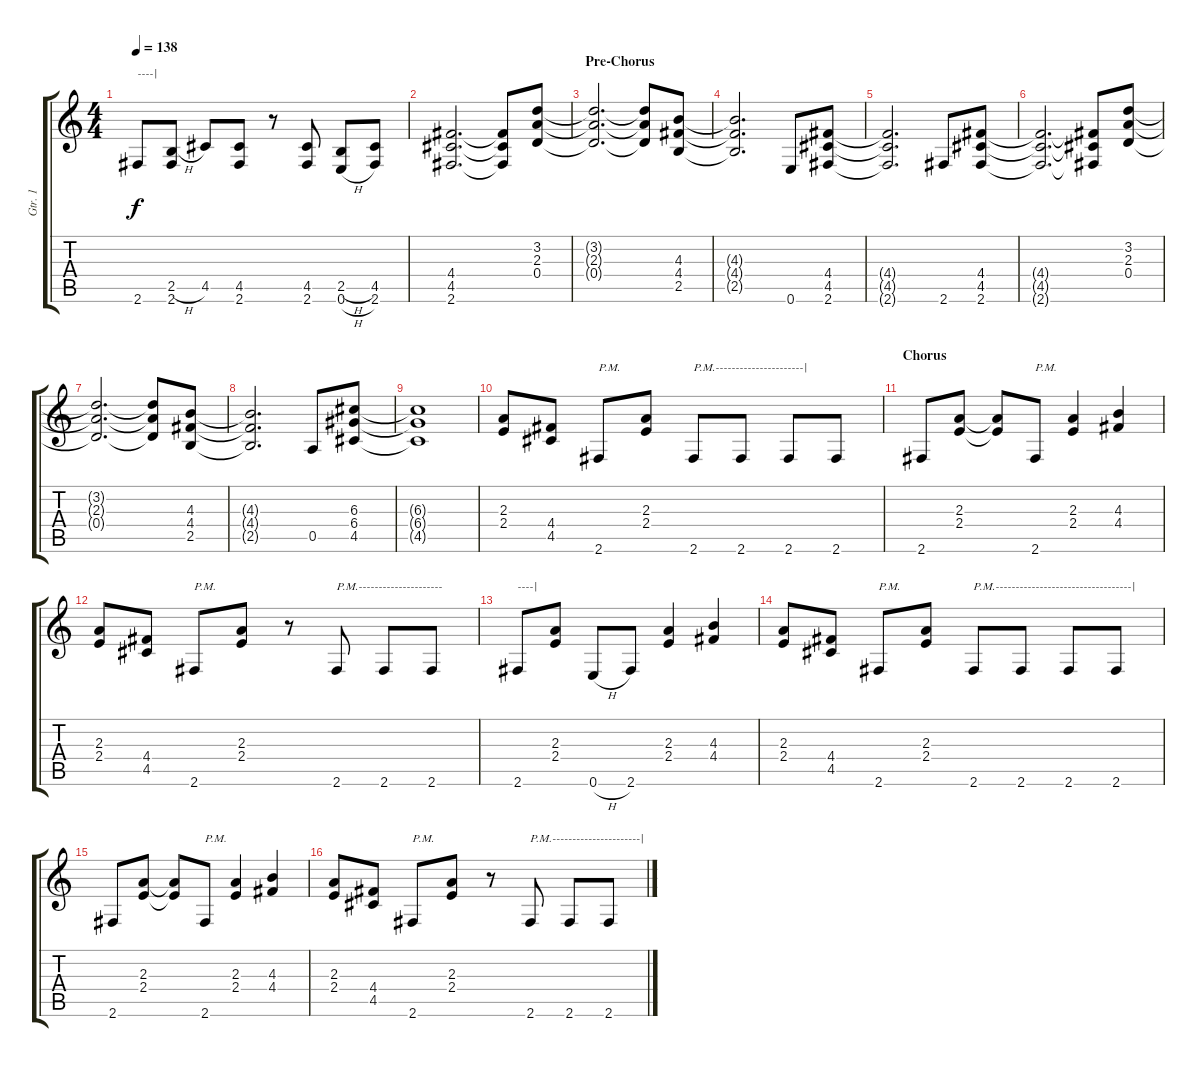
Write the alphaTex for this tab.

\track ("Gtr. 1" "Gtr. 1") {instrument overdrivenguitar}
\staff {score tabs}
\tuning (E4 B3 G3 D3 A2 E2) {hide}
\ts (4 4)
\tempo 138
\clef g2
\ks c
2.6.8{txt "----|" dy f} (2.5{h} 2.6).8 4.5.8 (4.5 2.6).8 r.8 (4.5 2.6).8 (2.5{h} 0.6{h}).8 (4.5 2.6).8 |
(4.4 4.5 2.6).2{d} (4.4{t} 4.5{t} 2.6{t}).8 (3.2 2.3 0.4).8 |
\section ("" "Pre-Chorus")
(3.2{t} 2.3{t} 0.4{t}).2{d} (3.2{t} 2.3{t} 0.4{t}).8 (4.3 4.4 2.5).8 |
(4.3{t} 4.4{t} 2.5{t}).2{d} 0.6.8 (4.4 4.5 2.6).8 |
(4.4{t} 4.5{t} 2.6{t}).2{d} 2.6.8 (4.4 4.5 2.6).8 |
(4.4{t} 4.5{t} 2.6{t}).2{d} (4.4{t} 4.5{t} 2.6{t}).8 (3.2 2.3 0.4).8 |
(3.2{t} 2.3{t} 0.4{t}).2{d} (3.2{t} 2.3{t} 0.4{t}).8 (4.3 4.4 2.5).8 |
(4.3{t} 4.4{t} 2.5{t}).2{d} 0.5.8 (6.3 6.4 4.5).8 |
(6.3{t} 6.4{t} 4.5{t}).1 |
(2.3 2.4).8 (4.4 4.5).8 2.6.8{txt "P.M."} (2.3 2.4).8 2.6.8{txt "P.M.----------------------|"} 2.6.8 2.6.8 2.6.8 |
\section ("" "Chorus")
2.6.8 (2.3 2.4).8 (2.3{t} 2.4{t}).8 2.6.8{txt "P.M."} (2.3 2.4).4 (4.3 4.4).4 |
(2.3 2.4).8 (4.4 4.5).8 2.6.8{txt "P.M."} (2.3 2.4).8 r.8 2.6.8{txt "P.M.---------------------"} 2.6.8 2.6.8 |
2.6.8{txt "----|"} (2.3 2.4).8 0.6{h}.8 2.6.8 (2.3 2.4).4 (4.3 4.4).4 |
(2.3 2.4).8 (4.4 4.5).8 2.6.8{txt "P.M."} (2.3 2.4).8 2.6.8{txt "P.M.----------------------------------|"} 2.6.8 2.6.8 2.6.8 |
2.6.8 (2.3 2.4).8 (2.3{t} 2.4{t}).8 2.6.8{txt "P.M."} (2.3 2.4).4 (4.3 4.4).4 |
(2.3 2.4).8 (4.4 4.5).8 2.6.8{txt "P.M."} (2.3 2.4).8 r.8 2.6.8{txt "P.M.----------------------|"} 2.6.8 2.6.8
